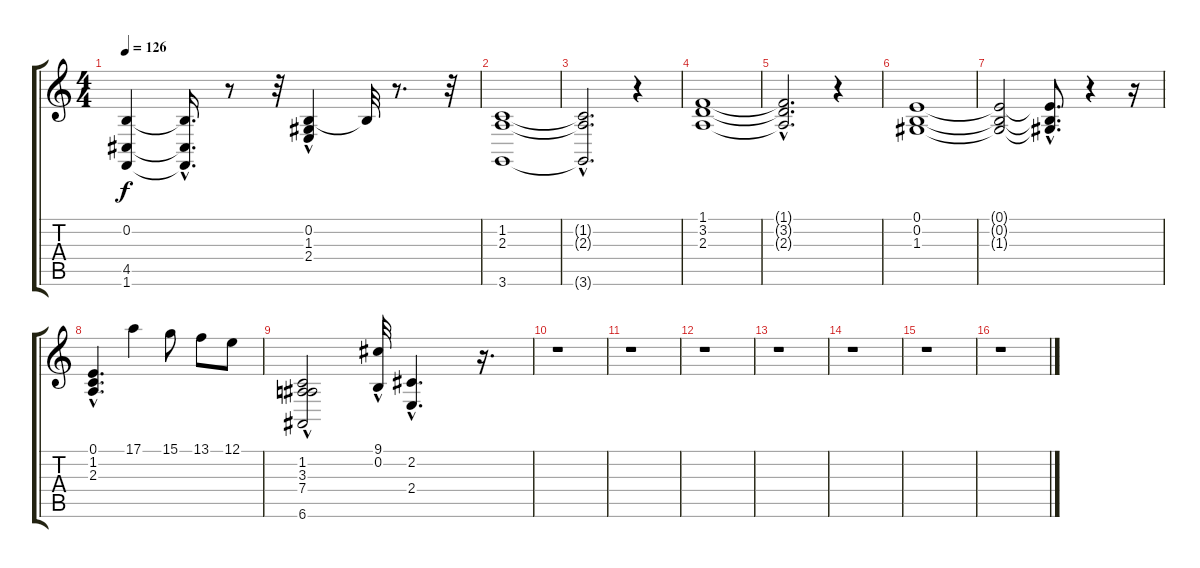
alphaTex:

\track "" {instrument electricpiano2}
\staff {score tabs}
\tuning (E4 B3 G3 D3 A2 E2) {hide}
\ts (4 4)
\tempo 126
\clef g2
\ks c
(0.2 4.5 1.6).4{dy f} (0.2{hac t} 4.5{t} 1.6{t}).16{d} r.8 r.32 (0.2 1.3 2.4{hac}).4 0.2{t}.32 r.8{d} r.32 |
(1.2 2.3 3.6).1 |
(1.2{hac t} 2.3{hac t} 3.6{hac t}).2{d} r.4 |
(1.1 3.2 2.3).1 |
(1.1{hac t} 3.2{hac t} 2.3{t}).2{d} r.4 |
(0.1 0.2 1.3).1 |
(0.1{t} 0.2{t} 1.3{t}).2 (0.1{hac t} 0.2{hac t} 1.3{t}).8{d} r.4 r.16 |
(0.1{hac} 1.2{hac} 2.3{hac}).4{d} 17.1.4 15.1.8 13.1.8 12.1.8 |
(1.2 3.3 7.4{hac} 6.6).2 (9.1 0.2{hac}).32 (2.2 2.4{hac}).4{d} r.16{d} |
r.1 |
r.1 |
r.1 |
r.1 |
r.1 |
r.1 |
r.1
